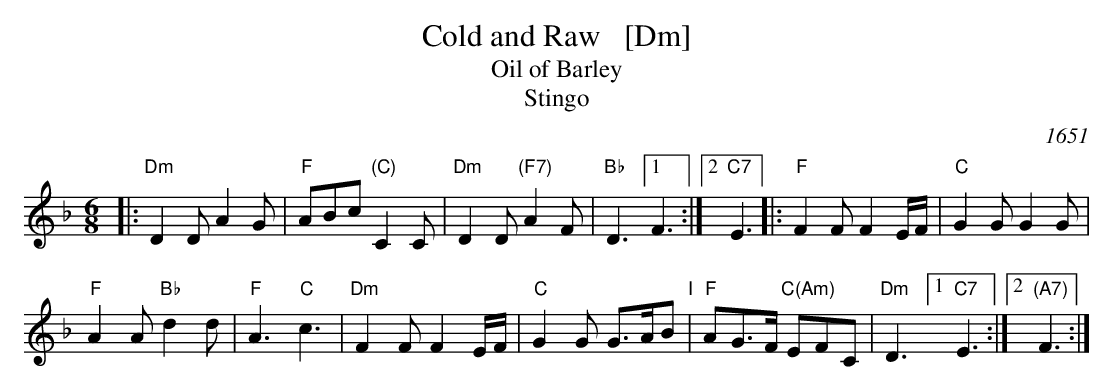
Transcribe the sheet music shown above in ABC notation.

X:1
T: Cold and Raw   [Dm]
T: Oil of Barley
T: Stingo
O: 1651
M: 6/8
L: 1/8
K: Dm
|:\
"Dm"D2D A2G | "F"ABc "(C)"C2C |\
"Dm"D2D "(F7)"A2F | "Bb"D3 [1 F3 :|2 "C7"E3 |:\
"F"F2F F2E/F/ | "C"G2G G2G |
"F"A2A "Bb"d2d | "F"A3 "C"c3 |\
"Dm"F2F F2E/F/ | "C"G2G G>AB "I"|\
"F"AG>F "C(Am)"EFC | "Dm"D3 [1 "C7"E3 :|[2 "(A7)"F3 :|
